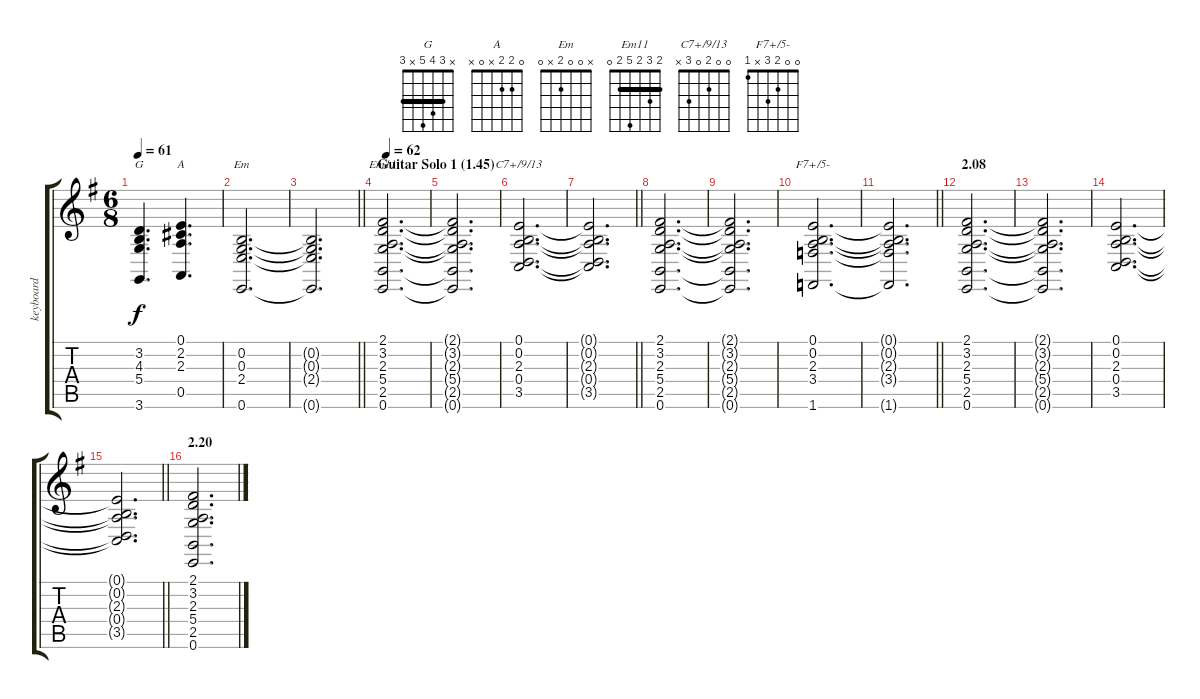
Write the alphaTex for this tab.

\track ("keyboard" "keyboard") {instrument stringensemble1}
\staff {score tabs}
\tuning (E4 B3 G3 D3 A2 E2) {hide}
\chord ("G" x 3 4 5 x 3) {barre 3}
\chord ("A" 0 2 2 x 0 x)
\chord ("Em" x 0 0 2 x 0)
\chord ("Em11" 2 3 2 5 2 0) {barre 2}
\chord ("C7+/9/13" 0 0 2 0 3 x)
\chord ("F7+/5-" 0 0 2 3 x 1)
\ts (6 8)
\tempo 61
\clef g2
\ks g
(3.2 4.3 5.4 3.6).4{d ch "G" dy f} (0.1 2.2 2.3 0.5).4{d ch "A"} |
(0.2 0.3 2.4 0.6).2{d ch "Em"} |
\barLineRight lightlight
(0.2{t} 0.3{t} 2.4{t} 0.6{t}).2{d} |
\section ("" "Guitar Solo 1 (1.45)")
\tempo 62
(2.1 3.2 2.3 5.4 2.5 0.6).2{d ch "Em11"} |
(2.1{t} 3.2{t} 2.3{t} 5.4{t} 2.5{t} 0.6{t}).2{d} |
(0.1 0.2 2.3 0.4 3.5).2{d ch "C7+/9/13"} |
\barLineRight lightlight
(0.1{t} 0.2{t} 2.3{t} 0.4{t} 3.5{t}).2{d} |
(2.1 3.2 2.3 5.4 2.5 0.6).2{d} |
(2.1{t} 3.2{t} 2.3{t} 5.4{t} 2.5{t} 0.6{t}).2{d} |
(0.1 0.2 2.3 3.4 1.6).2{d ch "F7+/5-"} |
\barLineRight lightlight
(0.1{t} 0.2{t} 2.3{t} 3.4{t} 1.6{t}).2{d} |
\section ("" "2.08")
(2.1 3.2 2.3 5.4 2.5 0.6).2{d} |
(2.1{t} 3.2{t} 2.3{t} 5.4{t} 2.5{t} 0.6{t}).2{d} |
(0.1 0.2 2.3 0.4 3.5).2{d} |
\barLineRight lightlight
(0.1{t} 0.2{t} 2.3{t} 0.4{t} 3.5{t}).2{d} |
\section ("" "2.20")
(2.1 3.2 2.3 5.4 2.5 0.6).2{d}
